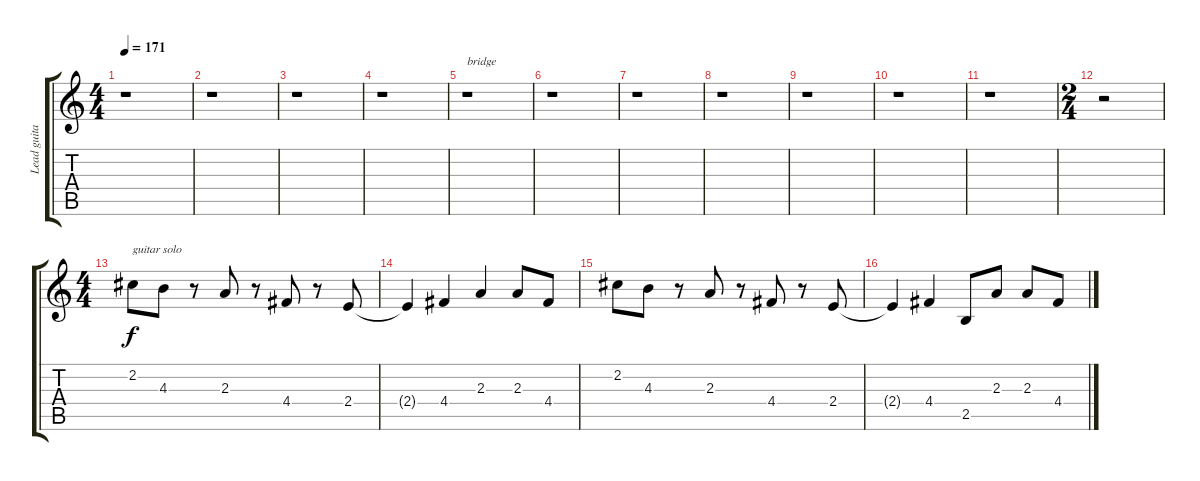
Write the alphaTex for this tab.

\track ("Lead guitar" "Lead guita") {instrument distortionguitar}
\staff {score tabs}
\tuning (E4 B3 G3 D3 A2 E2) {hide}
\ts (4 4)
\tempo 171
\clef g2
\ks c
r.1{dy f} |
r.1 |
r.1 |
r.1 |
r.1{txt "bridge"} |
r.1 |
r.1 |
r.1 |
r.1 |
r.1 |
r.1 |
\ts (2 4)
r.2 |
\ts (4 4)
2.2.8{txt "guitar solo"} 4.3.8 r.8 2.3.8 r.8 4.4.8 r.8 2.4.8 |
2.4{t}.4 4.4.4 2.3.4 2.3.8 4.4.8 |
2.2.8 4.3.8 r.8 2.3.8 r.8 4.4.8 r.8 2.4.8 |
2.4{t}.4 4.4.4 2.5.8 2.3.8 2.3.8 4.4.8
